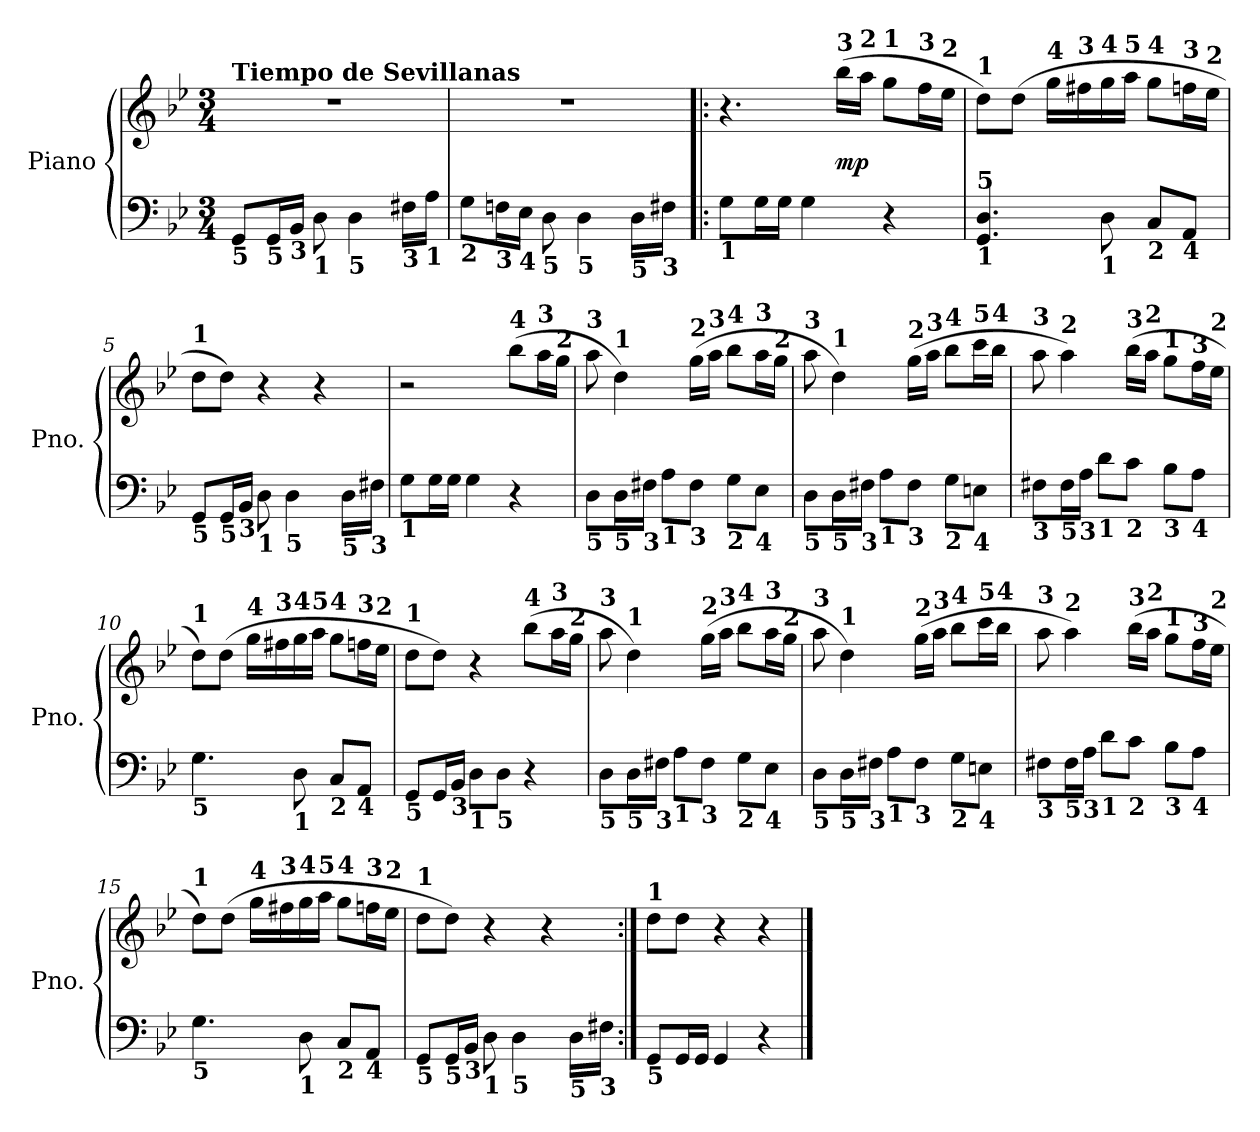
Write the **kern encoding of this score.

**kern	**kern	**dynam
*part1	*part1	*part1
*staff2	*staff1	*staff1/2
*I"Piano	*	*
*I'Pno.	*	*
!!LO:PB:g=z
*clefF4	*clefG2	*
*k[b-e-]	*k[b-e-]	*
*B-:	*B-:	*
*M3/4	*M3/4	*
=1	=1	=1
!	!LO:TX:a:B:t=Tiempo de Sevillanas	!
!LO:TX:b:B:t=5	!	!
!	!LO:N:vis=1	!
8GGi/L	2.r	.
!LO:TX:b:B:t=5	!	!
16GGi/L	.	.
!LO:TX:b:B:t=3	!	!
16BB-i/JJ	.	.
!LO:TX:b:B:t=1	!	!
8Di\	.	.
!LO:TX:b:B:t=5	!	!
4Di\	.	.
!LO:TX:b:B:t=3	!	!
16F#Xi\LL	.	.
!LO:TX:b:B:t=1	!	!
16Ai\JJ	.	.
=2	=2	=2
!LO:TX:b:B:t=2	!	!
!	!LO:N:vis=1	!
8Gi\L	2.r	.
!LO:TX:b:B:t=3	!	!
16Fni\L	.	.
!LO:TX:b:B:t=4	!	!
16E-i\JJ	.	.
!LO:TX:b:B:t=5	!	!
8Di\	.	.
!LO:TX:b:B:t=5	!	!
4Di\	.	.
!LO:TX:b:B:t=5	!	!
16Di\LL	.	.
!LO:TX:b:B:t=3	!	!
16F#Xi\JJ	.	.
=3!|:	=3!|:	=3!|:
!LO:TX:b:B:t=1	!	!
8Gi\L	4.r	.
16Gi\L	.	.
16Gi\JJ	.	.
4Gi\	.	.
!	!LO:TX:a:B:t=3	!
.	(16bb-i\LL	mp
!	!LO:TX:a:B:t=2	!
.	16aai\JJ	.
!	!LO:TX:a:B:t=1	!
4r	8ggi\L	.
!	!LO:TX:a:B:t=3	!
.	16ffi\L	.
!	!LO:TX:a:B:t=2	!
.	16ee-i\JJ	.
=4	=4	=4
!	!LO:TX:a:B:t=1	!
!LO:TX:b:B:t=1	!	!
!LO:TX:B:t=5	!	!
4.GGi/ 4.Di	8ddi\L)	.
.	(8ddi\J	.
!	!LO:TX:a:B:t=4	!
.	16ggi\LL	.
!	!LO:TX:a:B:t=3	!
.	16ff#Xi\	.
!	!LO:TX:a:B:t=4	!
!LO:TX:b:B:t=1	!	!
8Di\	16ggi\	.
!	!LO:TX:a:B:t=5	!
.	16aai\JJ	.
!	!LO:TX:a:B:t=4	!
!LO:TX:b:B:t=2	!	!
8Ci/L	8ggi\L	.
!	!LO:TX:a:B:t=3	!
!LO:TX:b:B:t=4	!	!
8AAi/J	16ffni\L	.
!	!LO:TX:a:B:t=2	!
.	16ee-i\JJ	.
=5	=5	=5
!	!LO:TX:a:B:t=1	!
!LO:TX:b:B:t=5	!	!
8GGi/L	8ddi\L	.
!LO:TX:b:B:t=5	!	!
16GGi/L	8ddi\J)	.
!LO:TX:b:B:t=3	!	!
16BB-i/JJ	.	.
!LO:TX:b:B:t=1	!	!
8Di\	4r	.
!LO:TX:b:B:t=5	!	!
4Di\	.	.
.	4r	.
!LO:TX:b:B:t=5	!	!
16Di\LL	.	.
!LO:TX:b:B:t=3	!	!
16F#Xi\JJ	.	.
=6	=6	=6
!LO:TX:b:B:t=1	!	!
8Gi\L	2r	.
16Gi\L	.	.
16Gi\JJ	.	.
4Gi\	.	.
!	!LO:TX:a:B:t=4	!
4r	(8bb-i\L	.
!	!LO:TX:a:B:t=3	!
.	16aai\L	.
!	!LO:TX:a:B:t=2	!
.	16ggi\JJ	.
!!LO:LB:g=z
=7	=7	=7
!	!LO:TX:a:B:t=3	!
!LO:TX:b:B:t=5	!	!
8Di\L	8aai\	.
!	!LO:TX:a:B:t=1	!
!LO:TX:b:B:t=5	!	!
16Di\L	4ddi\)	.
!LO:TX:b:B:t=3	!	!
16F#Xi\JJ	.	.
!LO:TX:b:B:t=1	!	!
8Ai\L	.	.
!	!LO:TX:a:B:t=2	!
!LO:TX:b:B:t=3	!	!
8F#i\J	(16ggi\LL	.
!	!LO:TX:a:B:t=3	!
.	16aai\JJ	.
!	!LO:TX:a:B:t=4	!
!LO:TX:b:B:t=2	!	!
8Gi\L	8bb-i\L	.
!	!LO:TX:a:B:t=3	!
!LO:TX:b:B:t=4	!	!
8E-i\J	16aai\L	.
!	!LO:TX:a:B:t=2	!
.	16ggi\JJ	.
=8	=8	=8
!	!LO:TX:a:B:t=3	!
!LO:TX:b:B:t=5	!	!
8Di\L	8aai\	.
!	!LO:TX:a:B:t=1	!
!LO:TX:b:B:t=5	!	!
16Di\L	4ddi\)	.
!LO:TX:b:B:t=3	!	!
16F#Xi\JJ	.	.
!LO:TX:b:B:t=1	!	!
8Ai\L	.	.
!	!LO:TX:a:B:t=2	!
!LO:TX:b:B:t=3	!	!
8F#i\J	(16ggi\LL	.
!	!LO:TX:a:B:t=3	!
.	16aai\JJ	.
!	!LO:TX:a:B:t=4	!
!LO:TX:b:B:t=2	!	!
8Gi\L	8bb-i\L	.
!	!LO:TX:a:B:t=5	!
!LO:TX:b:B:t=4	!	!
8Eni\J	16ccci\L	.
!	!LO:TX:a:B:t=4	!
.	16bb-i\JJ	.
=9	=9	=9
!	!LO:TX:a:B:t=3	!
!LO:TX:b:B:t=3	!	!
8F#Xi\L	8aai\	.
!	!LO:TX:a:B:t=2	!
!LO:TX:b:B:t=5	!	!
16F#i\L	4aai\)	.
!LO:TX:b:B:t=3	!	!
16Ai\JJ	.	.
!LO:TX:b:B:t=1	!	!
8di\L	.	.
!	!LO:TX:a:B:t=3	!
!LO:TX:b:B:t=2	!	!
8ci\J	(16bb-i\LL	.
!	!LO:TX:a:B:t=2	!
.	16aai\JJ	.
!	!LO:TX:a:B:t=1	!
!LO:TX:b:B:t=3	!	!
8B-i\L	8ggi\L	.
!	!LO:TX:a:B:t=3	!
!LO:TX:b:B:t=4	!	!
8Ai\J	16ffi\L	.
!	!LO:TX:a:B:t=2	!
.	16ee-i\JJ	.
=10	=10	=10
!	!LO:TX:a:B:t=1	!
!LO:TX:b:B:t=5	!	!
4.Gi\	8ddi\L)	.
.	(8ddi\J	.
!	!LO:TX:a:B:t=4	!
.	16ggi\LL	.
!	!LO:TX:a:B:t=3	!
.	16ff#Xi\	.
!	!LO:TX:a:B:t=4	!
!LO:TX:b:B:t=1	!	!
8Di\	16ggi\	.
!	!LO:TX:a:B:t=5	!
.	16aai\JJ	.
!	!LO:TX:a:B:t=4	!
!LO:TX:b:B:t=2	!	!
8Ci/L	8ggi\L	.
!	!LO:TX:a:B:t=3	!
!LO:TX:b:B:t=4	!	!
8AAi/J	16ffni\L	.
!	!LO:TX:a:B:t=2	!
.	16ee-i\JJ	.
=11	=11	=11
!	!LO:TX:a:B:t=1	!
!LO:TX:b:B:t=5	!	!
8GGi/L	8ddi\L	.
16GGi/L	8ddi\J)	.
!LO:TX:b:B:t=3	!	!
16BB-i/JJ	.	.
!LO:TX:b:B:t=1	!	!
8Di\L	4r	.
!LO:TX:b:B:t=5	!	!
8Di\J	.	.
!	!LO:TX:a:B:t=4	!
4r	(8bb-i\L	.
!	!LO:TX:a:B:t=3	!
.	16aai\L	.
!	!LO:TX:a:B:t=2	!
.	16ggi\JJ	.
!!LO:LB:g=z
=12	=12	=12
!	!LO:TX:a:B:t=3	!
!LO:TX:b:B:t=5	!	!
8Di\L	8aai\	.
!	!LO:TX:a:B:t=1	!
!LO:TX:b:B:t=5	!	!
16Di\L	4ddi\)	.
!LO:TX:b:B:t=3	!	!
16F#Xi\JJ	.	.
!LO:TX:b:B:t=1	!	!
8Ai\L	.	.
!	!LO:TX:a:B:t=2	!
!LO:TX:b:B:t=3	!	!
8F#i\J	(16ggi\LL	.
!	!LO:TX:a:B:t=3	!
.	16aai\JJ	.
!	!LO:TX:a:B:t=4	!
!LO:TX:b:B:t=2	!	!
8Gi\L	8bb-i\L	.
!	!LO:TX:a:B:t=3	!
!LO:TX:b:B:t=4	!	!
8E-i\J	16aai\L	.
!	!LO:TX:a:B:t=2	!
.	16ggi\JJ	.
=13	=13	=13
!	!LO:TX:a:B:t=3	!
!LO:TX:b:B:t=5	!	!
8Di\L	8aai\	.
!	!LO:TX:a:B:t=1	!
!LO:TX:b:B:t=5	!	!
16Di\L	4ddi\)	.
!LO:TX:b:B:t=3	!	!
16F#Xi\JJ	.	.
!LO:TX:b:B:t=1	!	!
8Ai\L	.	.
!	!LO:TX:a:B:t=2	!
!LO:TX:b:B:t=3	!	!
8F#i\J	(16ggi\LL	.
!	!LO:TX:a:B:t=3	!
.	16aai\JJ	.
!	!LO:TX:a:B:t=4	!
!LO:TX:b:B:t=2	!	!
8Gi\L	8bb-i\L	.
!	!LO:TX:a:B:t=5	!
!LO:TX:b:B:t=4	!	!
8Eni\J	16ccci\L	.
!	!LO:TX:a:B:t=4	!
.	16bb-i\JJ	.
=14	=14	=14
!	!LO:TX:a:B:t=3	!
!LO:TX:b:B:t=3	!	!
8F#Xi\L	8aai\	.
!	!LO:TX:a:B:t=2	!
!LO:TX:b:B:t=5	!	!
16F#i\L	4aai\)	.
!LO:TX:b:B:t=3	!	!
16Ai\JJ	.	.
!LO:TX:b:B:t=1	!	!
8di\L	.	.
!	!LO:TX:a:B:t=3	!
!LO:TX:b:B:t=2	!	!
8ci\J	(16bb-i\LL	.
!	!LO:TX:a:B:t=2	!
.	16aai\JJ	.
!	!LO:TX:a:B:t=1	!
!LO:TX:b:B:t=3	!	!
8B-i\L	8ggi\L	.
!	!LO:TX:a:B:t=3	!
!LO:TX:b:B:t=4	!	!
8Ai\J	16ffi\L	.
!	!LO:TX:a:B:t=2	!
.	16ee-i\JJ	.
=15	=15	=15
!	!LO:TX:a:B:t=1	!
!LO:TX:b:B:t=5	!	!
4.Gi\	8ddi\L)	.
.	(8ddi\J	.
!	!LO:TX:a:B:t=4	!
.	16ggi\LL	.
!	!LO:TX:a:B:t=3	!
.	16ff#Xi\	.
!	!LO:TX:a:B:t=4	!
!LO:TX:b:B:t=1	!	!
8Di\	16ggi\	.
!	!LO:TX:a:B:t=5	!
.	16aai\JJ	.
!	!LO:TX:a:B:t=4	!
!LO:TX:b:B:t=2	!	!
8Ci/L	8ggi\L	.
!	!LO:TX:a:B:t=3	!
!LO:TX:b:B:t=4	!	!
8AAi/J	16ffni\L	.
!	!LO:TX:a:B:t=2	!
.	16ee-i\JJ	.
=16	=16	=16
!	!LO:TX:a:B:t=1	!
!LO:TX:b:B:t=5	!	!
8GGi/L	8ddi\L	.
!LO:TX:b:B:t=5	!	!
16GGi/L	8ddi\J)	.
!LO:TX:b:B:t=3	!	!
16BB-i/JJ	.	.
!LO:TX:b:B:t=1	!	!
8Di\	4r	.
!LO:TX:b:B:t=5	!	!
4Di\	.	.
.	4r	.
!LO:TX:b:B:t=5	!	!
16Di\LL	.	.
!LO:TX:b:B:t=3	!	!
16F#Xi\JJ	.	.
=17:|!	=17:|!	=17:|!
!	!LO:TX:a:B:t=1	!
!LO:TX:b:B:t=5	!	!
8GGi/L	8ddi\L	.
16GGi/L	8ddi\J	.
16GGi/JJ	.	.
4GGi/	4r	.
4r	4r	.
==	==	==
*-	*-	*-
